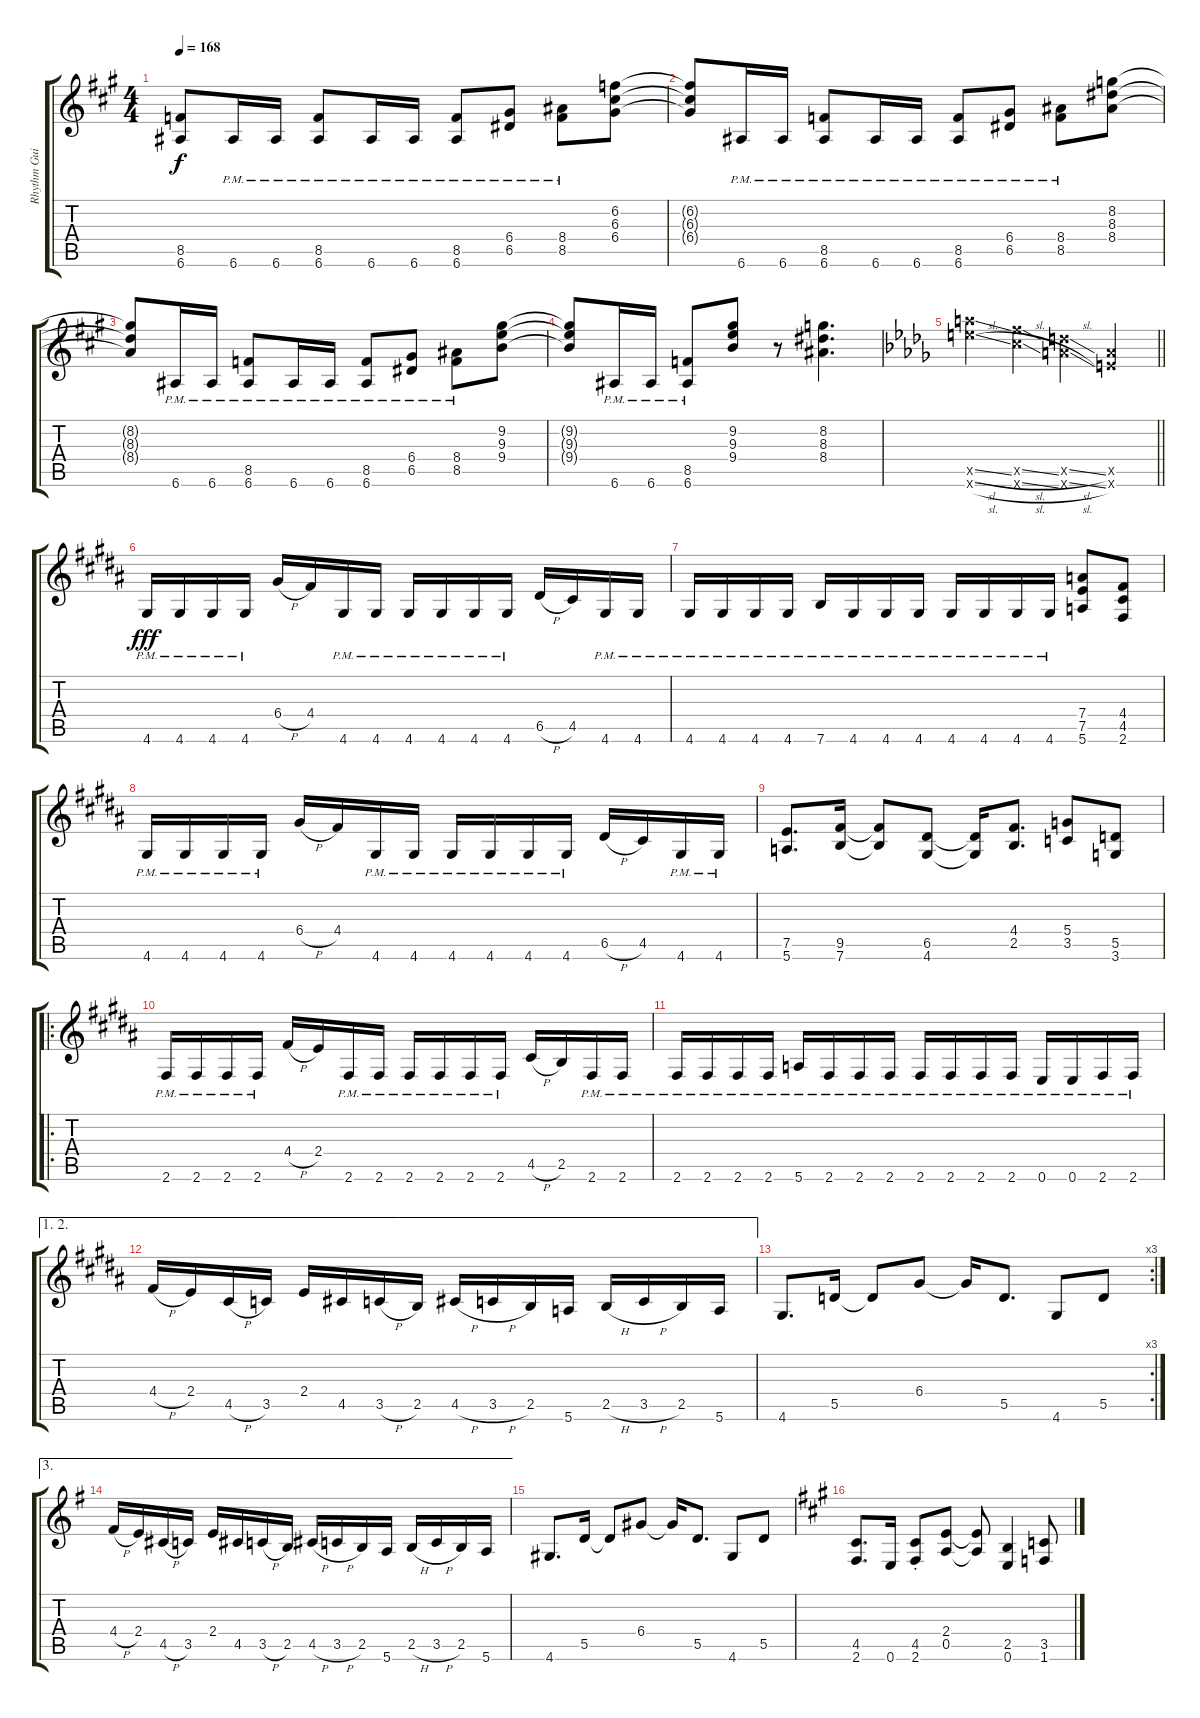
\track ("Rhythm Guitar" "Rhythm Gui") {instrument distortionguitar}
\staff {score tabs}
\tuning (E4 B3 G3 D3 A2 E2) {hide}
\ts (4 4)
\tempo 168
\clef g2
\ks a
(8.5 6.6).8{dy f} 6.6{pm}.16 6.6{pm}.16 (8.5{pm} 6.6{pm}).8 6.6{pm}.16 6.6{pm}.16 (8.5{pm} 6.6{pm}).8 (6.4{pm} 6.5{pm}).8 (8.4{pm} 8.5{pm}).8 (6.2 6.3 6.4).8 |
(6.2{t} 6.3{t} 6.4{t}).8 6.6{pm}.16 6.6{pm}.16 (8.5{pm} 6.6{pm}).8 6.6{pm}.16 6.6{pm}.16 (8.5{pm} 6.6{pm}).8 (6.4{pm} 6.5{pm}).8 (8.4{pm} 8.5{pm}).8 (8.2 8.3 8.4).8 |
(8.2{t} 8.3{t} 8.4{t}).8 6.6{pm}.16 6.6{pm}.16 (8.5{pm} 6.6{pm}).8 6.6{pm}.16 6.6{pm}.16 (8.5{pm} 6.6{pm}).8 (6.4{pm} 6.5{pm}).8 (8.4{pm} 8.5{pm}).8 (9.2 9.3 9.4).8 |
(9.2{t} 9.3{t} 9.4{t}).8 6.6{pm}.16 6.6{pm}.16 (8.5{pm} 6.6{pm}).8 (9.2 9.3 9.4).8 r.8 (8.2 8.3 8.4).4{d} |
\barLineRight lightlight
\ks db
(24.5{sl x} 24.6{sl x}).4 (20.5{sl x} 20.6{sl x}).4 (17.5{sl x} 17.6{sl x}).4 (12.5{x} 12.6{x}).4 |
\ks b
4.6{pm}.16{dy fff} 4.6{pm}.16 4.6{pm}.16 4.6{pm}.16 6.4{h}.16 4.4.16 4.6{pm}.16 4.6{pm}.16 4.6{pm}.16 4.6{pm}.16 4.6{pm}.16 4.6{pm}.16 6.5{h}.16 4.5.16 4.6{pm}.16 4.6{pm}.16 |
4.6{pm}.16 4.6{pm}.16 4.6{pm}.16 4.6{pm}.16 7.6{pm}.16 4.6{pm}.16 4.6{pm}.16 4.6{pm}.16 4.6{pm}.16 4.6{pm}.16 4.6{pm}.16 4.6{pm}.16 (7.4 7.5 5.6).8 (4.4 4.5 2.6).8 |
4.6{pm}.16 4.6{pm}.16 4.6{pm}.16 4.6{pm}.16 6.4{h}.16 4.4.16 4.6{pm}.16 4.6{pm}.16 4.6{pm}.16 4.6{pm}.16 4.6{pm}.16 4.6{pm}.16 6.5{h}.16 4.5.16 4.6{pm}.16 4.6{pm}.16 |
(7.5 5.6).8{d} (9.5 7.6).16 (9.5{t} 7.6{t}).8 (6.5 4.6).8 (6.5{t} 4.6{t}).16 (4.4 2.5).8{d} (5.4 3.5).8 (5.5 3.6).8 |
\ro
2.6{pm}.16 2.6{pm}.16 2.6{pm}.16 2.6{pm}.16 4.4{h}.16 2.4.16 2.6{pm}.16 2.6{pm}.16 2.6{pm}.16 2.6{pm}.16 2.6{pm}.16 2.6{pm}.16 4.5{h}.16 2.5.16 2.6{pm}.16 2.6{pm}.16 |
2.6{pm}.16 2.6{pm}.16 2.6{pm}.16 2.6{pm}.16 5.6{pm}.16 2.6{pm}.16 2.6{pm}.16 2.6{pm}.16 2.6{pm}.16 2.6{pm}.16 2.6{pm}.16 2.6{pm}.16 0.6{pm}.16 0.6{pm}.16 2.6{pm}.16 2.6{pm}.16 |
\ae (1 2)
4.4{h}.16 2.4.16 4.5{h}.16 3.5.16 2.4.16 4.5.16 3.5{h}.16 2.5.16 4.5{h}.16 3.5{h}.16 2.5.16 5.6.16 2.5{h}.16 3.5{h}.16 2.5.16 5.6.16 |
\rc 3
4.6.8{d} 5.5.16 5.5{t}.8 6.4.8 6.4{t}.16 5.5.8{d} 4.6.8 5.5.8 |
\ae 3
\ks g
4.4{h}.16 2.4.16 4.5{h}.16 3.5.16 2.4.16 4.5.16 3.5{h}.16 2.5.16 4.5{h}.16 3.5{h}.16 2.5.16 5.6.16 2.5{h}.16 3.5{h}.16 2.5.16 5.6.16 |
4.6.8{d} 5.5.16 5.5{t}.8 6.4.8 6.4{t}.16 5.5.8{d} 4.6.8 5.5.8 |
\ks a
(4.5 2.6).8{d} 0.6.16 (4.5{st} 2.6{st}).8 (2.4 0.5).8 (2.4{t} 0.5{t}).8 (2.5 0.6).4 (3.5 1.6).8
